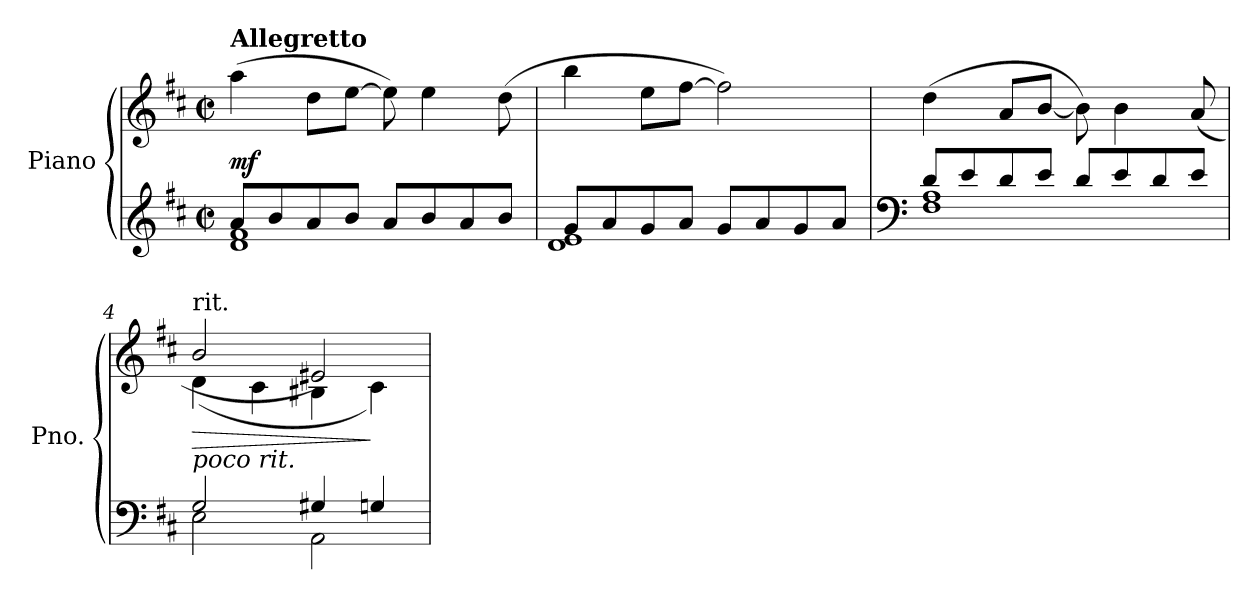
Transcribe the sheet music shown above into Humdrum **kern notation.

**kern	**kern	**dynam
*part1	*part1	*part1
*staff2	*staff1	*staff1/2
*I"Piano	*	*
*I'Pno.	*	*
!!LO:PB:g=z
*clefG2	*clefG2	*
*k[f#c#]	*k[f#c#]	*
*D:	*D:	*
*M2/2	*M2/2	*
*met(c|)	*met(c|)	*
*MM100	*MM120	*
=1	=1	=1
*^	*	*
!	!	!LO:TX:a:B:t=Allegretto	!
8ai/L	1di 1f#i	(4aai\	mf
8bi/	.	.	.
8ai/	.	8ddi\L	.
8bi/J	.	[>8eei\J	.
8ai/L	.	8eei\])	.
8bi/	.	4eei\	.
8ai/	.	.	.
8bi/J	.	(8ddi\	.
=2	=2	=2	=2
8gi/L	1di 1ei	4bbi\	.
8ai/	.	.	.
8gi/	.	8eei\L	.
8ai/J	.	[>8ff#i\J	.
8gi/L	.	2ff#i\])	.
8ai/	.	.	.
8gi/	.	.	.
8ai/J	.	.	.
=3	=3	=3	=3
*clefF4	*	*	*
8di/L	1F#i 1Ai	(4ddi\	.
8ei/	.	.	.
8di/	.	8ai/L	.
8ei/J	.	[<8bi/J	.
8di/L	.	8bi\])	.
8ei/	.	4bi\	.
8di/	.	.	.
8ei/J	.	(8ai/	.
=4	=4	=4	=4
*	*	*^	*
!	!	!LO:TX:b:i:t=poco rit.	!	!
!	!	!LO:TX:t=rit.	!	!
!	!	!	!	!LO:HP:b
2Gi/	2Ei\	2bi/	(4di\	>
.	.	.	4c#i\	.
4G#Xi/	2AAi\	2e#Xi/)	4B#Xi\	.
4Gni/	.	.	4c#i\)	]
*v	*v	*	*	*
*	*v	*v	*
=	=	=
*-	*-	*-
